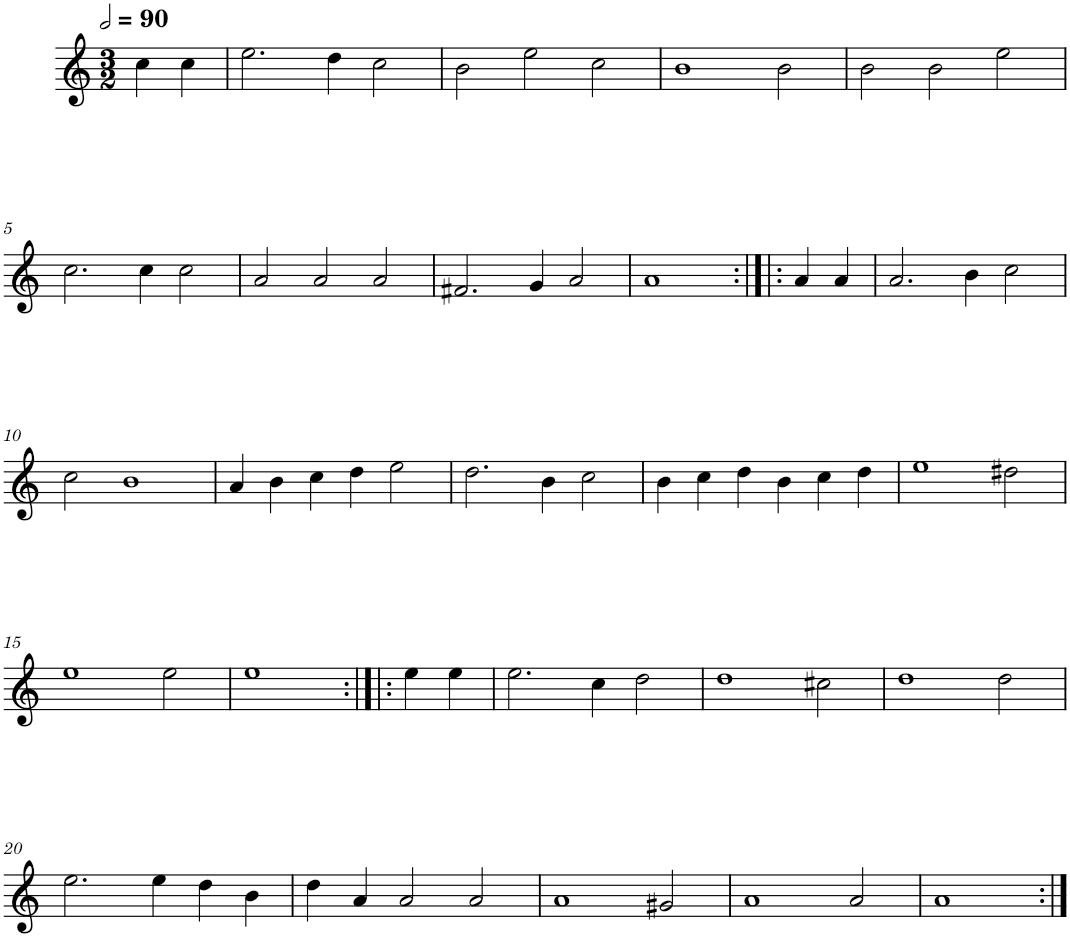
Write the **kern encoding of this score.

**kern
*part1
*staff1
*I"Six parties
*clefG2
*k[]
*M3/2
*MM180
=
4cc\
4cc\
=1
2.ee\
4dd\
2cc\
=2
2b\
2ee\
2cc\
=3
1b
2b\
=4
2b\
2b\
2ee\
!!LO:LB:g=z
=5
2.cc\
4cc\
2cc\
=6
2a/
2a/
2a/
=7
2.f#X/
4g/
2a/
=8
1a
4a/
4a/
=9
2.a/
4b\
2cc\
!!LO:LB:g=z
=10
2cc\
1b
=11
4a/
4b\
4cc\
4dd\
2ee\
=12
2.dd\
4b\
2cc\
=13
4b\
4cc\
4dd\
4b\
4cc\
4dd\
=14
1ee
2dd#X\
!!LO:LB:g=z
=15
1ee
2ee\
=16
1ee
4ee\
4ee\
=17
2.ee\
4cc\
2dd\
=18
1dd
2cc#X\
=19
1dd
2dd\
!!LO:LB:g=z
=20
2.ee\
4ee\
4dd\
4b\
=21
4dd\
4a/
2a/
2a/
=22
1a
2g#X/
=23
1a
2a/
=24
1a
=:|!
*-
